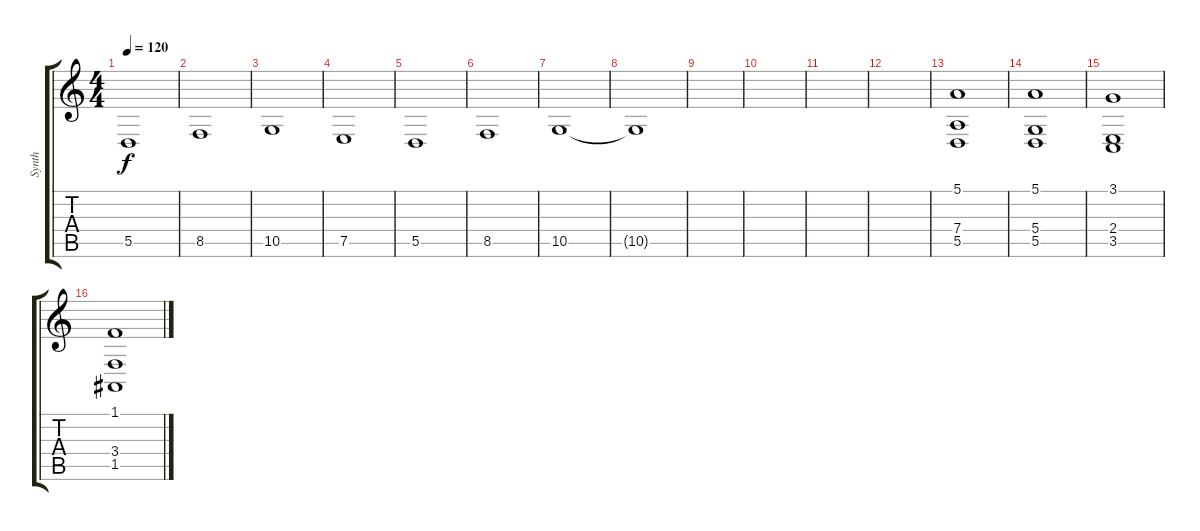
\track ("Synth" "Synth") {instrument synthstrings2}
\staff {score tabs}
\tuning (E4 B3 G3 D3 A2 E2) {hide}
\ts (4 4)
\tempo 120
\clef g2
\ks c
5.5.1{dy f volume 16} |
8.5.1 |
10.5.1 |
7.5.1 |
5.5.1{volume 16} |
8.5.1 |
10.5.1 |
10.5{t}.1 |
|
|
|
|
(5.1 7.4 5.5).1 |
(5.1 5.4 5.5).1 |
(3.1 2.4 3.5).1 |
(1.1 3.4 1.5).1
